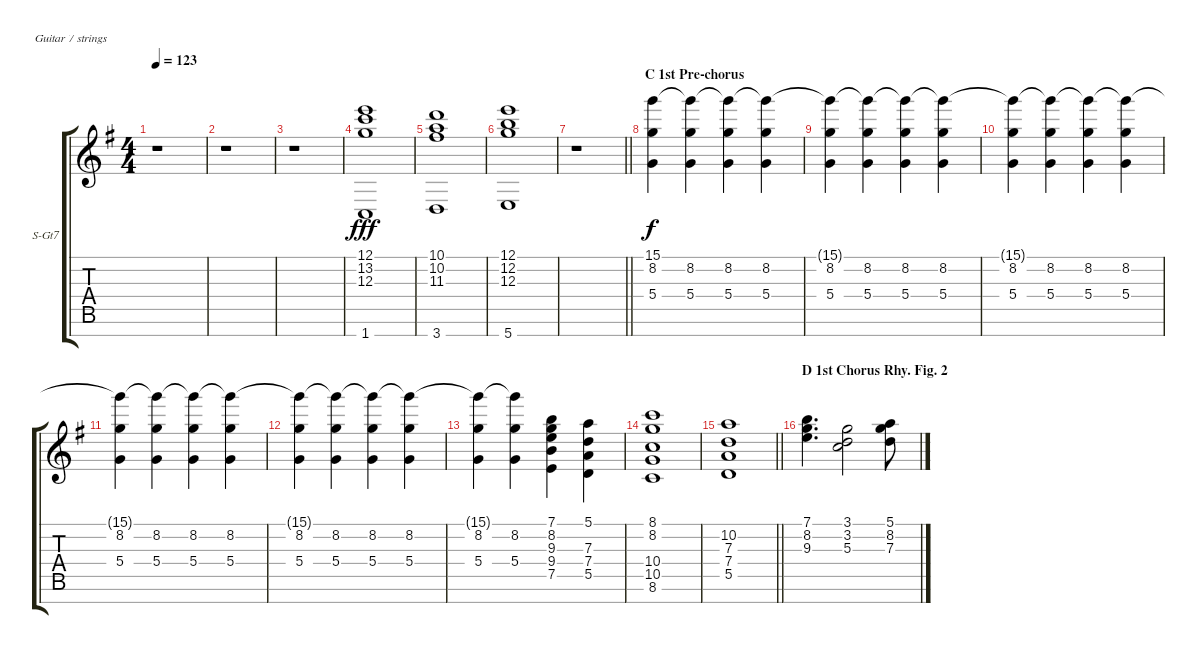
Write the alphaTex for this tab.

\bracketExtendMode groupsimilarinstruments
\firstSystemTrackNameOrientation horizontal
\otherSystemsTrackNameOrientation horizontal
\track ("keyboard" "S-Gt7") {instrument synthstrings1}
\staff {score tabs}
\tuning (E4 B3 G3 D3 A2 E2 B1)
\displaytranspose 12
\ts (4 4)
\tempo 123
\clef g2
\ks g
r.1{dy fff} |
r.1 |
r.1 |
(12.1 13.2 12.3 1.7).1 |
(10.1 10.2 11.3 3.7).1 |
(12.1 12.2 12.3 5.7).1 |
\barLineRight lightlight
r.1 |
\section ("" "C 1st Pre-chorus")
(15.1 8.2 5.4).4{dy f} (15.1{t} 8.2 5.4).4 (15.1{t} 8.2 5.4).4 (15.1{t} 8.2 5.4).4 |
(15.1{t} 8.2 5.4).4 (15.1{t} 8.2 5.4).4 (15.1{t} 8.2 5.4).4 (15.1{t} 8.2 5.4).4 |
(15.1{t} 8.2 5.4).4 (15.1{t} 8.2 5.4).4 (15.1{t} 8.2 5.4).4 (15.1{t} 8.2 5.4).4 |
(15.1{t} 8.2 5.4).4 (15.1{t} 8.2 5.4).4 (15.1{t} 8.2 5.4).4 (15.1{t} 8.2 5.4).4 |
(15.1{t} 8.2 5.4).4 (15.1{t} 8.2 5.4).4 (15.1{t} 8.2 5.4).4 (15.1{t} 8.2 5.4).4 |
(15.1{t} 8.2 5.4).4 (15.1{t} 8.2 5.4).4 (7.1 8.2 9.3 9.4 7.5).4 (5.1 7.3 7.4 5.5).4 |
(8.1 8.2 10.4 10.5 8.6).1 |
\barLineRight lightlight
(10.2 7.3 7.4 5.5).1 |
\section ("" "D 1st Chorus Rhy. Fig. 2")
(7.1 8.2 9.3).4{d} (3.1 3.2 5.3).2 (5.1 8.2 7.3).8
